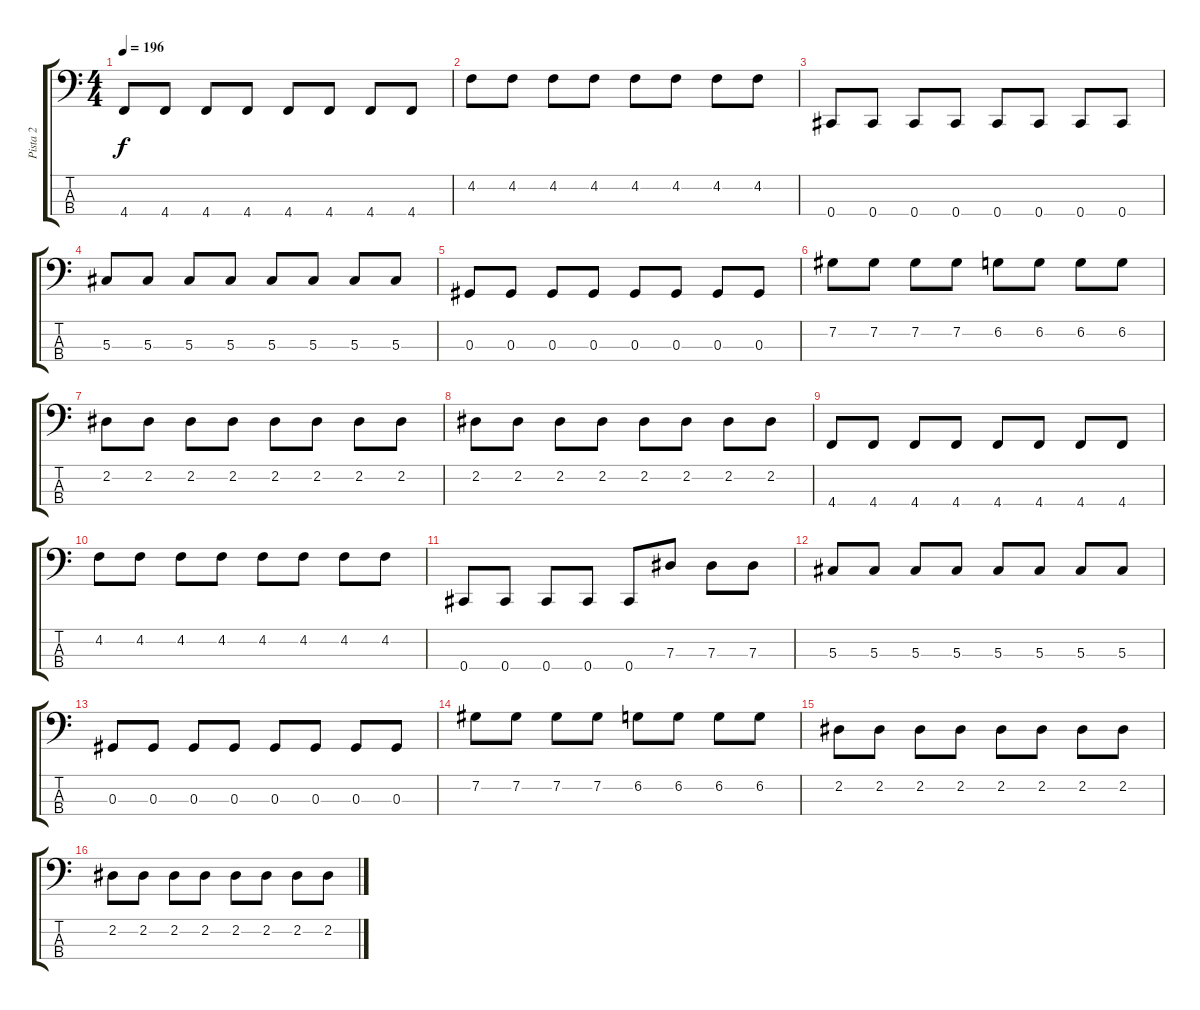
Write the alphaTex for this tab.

\track ("Pista 2" "Pista 2") {instrument electricbassfinger}
\staff {score tabs}
\tuning (Gb2 Db2 Ab1 Db1) {hide}
\ts (4 4)
\tempo 196
\clef f4
\ks c
4.4.8{dy f} 4.4.8 4.4.8 4.4.8 4.4.8 4.4.8 4.4.8 4.4.8 |
4.2.8 4.2.8 4.2.8 4.2.8 4.2.8 4.2.8 4.2.8 4.2.8 |
0.4.8 0.4.8 0.4.8 0.4.8 0.4.8 0.4.8 0.4.8 0.4.8 |
5.3.8 5.3.8 5.3.8 5.3.8 5.3.8 5.3.8 5.3.8 5.3.8 |
0.3.8 0.3.8 0.3.8 0.3.8 0.3.8 0.3.8 0.3.8 0.3.8 |
7.2.8 7.2.8 7.2.8 7.2.8 6.2.8 6.2.8 6.2.8 6.2.8 |
2.2.8 2.2.8 2.2.8 2.2.8 2.2.8 2.2.8 2.2.8 2.2.8 |
2.2.8 2.2.8 2.2.8 2.2.8 2.2.8 2.2.8 2.2.8 2.2.8 |
4.4.8 4.4.8 4.4.8 4.4.8 4.4.8 4.4.8 4.4.8 4.4.8 |
4.2.8 4.2.8 4.2.8 4.2.8 4.2.8 4.2.8 4.2.8 4.2.8 |
0.4.8 0.4.8 0.4.8 0.4.8 0.4.8 7.3.8 7.3.8 7.3.8 |
5.3.8 5.3.8 5.3.8 5.3.8 5.3.8 5.3.8 5.3.8 5.3.8 |
0.3.8 0.3.8 0.3.8 0.3.8 0.3.8 0.3.8 0.3.8 0.3.8 |
7.2.8 7.2.8 7.2.8 7.2.8 6.2.8 6.2.8 6.2.8 6.2.8 |
2.2.8 2.2.8 2.2.8 2.2.8 2.2.8 2.2.8 2.2.8 2.2.8 |
2.2.8 2.2.8 2.2.8 2.2.8 2.2.8 2.2.8 2.2.8 2.2.8
